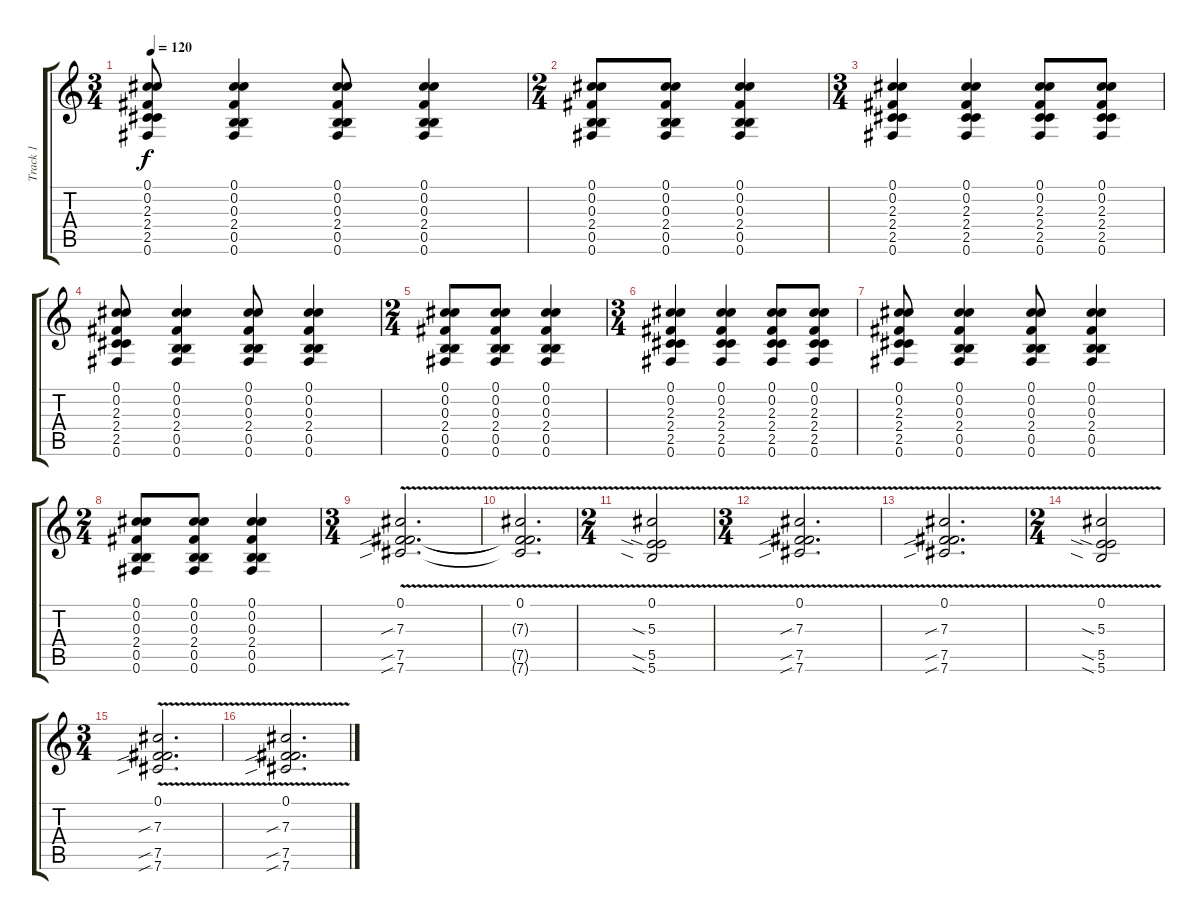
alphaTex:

\track ("Track 1" "Track 1") {instrument distortionguitar}
\staff {score tabs}
\tuning (Db4 Db4 B2 E3 B2 Gb2) {hide}
\ts (3 4)
\tempo 120
\clef g2
\ks c
(0.1 0.2 2.3 2.4 2.5 0.6).8{dy f} (0.1 0.2 0.3 2.4 0.5 0.6).4 (0.1 0.2 0.3 2.4 0.5 0.6).8 (0.1 0.2 0.3 2.4 0.5 0.6).4 |
\ts (2 4)
(0.1 0.2 0.3 2.4 0.5 0.6).8 (0.1 0.2 0.3 2.4 0.5 0.6).8 (0.1 0.2 0.3 2.4 0.5 0.6).4 |
\ts (3 4)
(0.1 0.2 2.3 2.4 2.5 0.6).4 (0.1 0.2 2.3 2.4 2.5 0.6).4 (0.1 0.2 2.3 2.4 2.5 0.6).8 (0.1 0.2 2.3 2.4 2.5 0.6).8 |
(0.1 0.2 2.3 2.4 2.5 0.6).8 (0.1 0.2 0.3 2.4 0.5 0.6).4 (0.1 0.2 0.3 2.4 0.5 0.6).8 (0.1 0.2 0.3 2.4 0.5 0.6).4 |
\ts (2 4)
(0.1 0.2 0.3 2.4 0.5 0.6).8 (0.1 0.2 0.3 2.4 0.5 0.6).8 (0.1 0.2 0.3 2.4 0.5 0.6).4 |
\ts (3 4)
(0.1 0.2 2.3 2.4 2.5 0.6).4 (0.1 0.2 2.3 2.4 2.5 0.6).4 (0.1 0.2 2.3 2.4 2.5 0.6).8 (0.1 0.2 2.3 2.4 2.5 0.6).8 |
(0.1 0.2 2.3 2.4 2.5 0.6).8 (0.1 0.2 0.3 2.4 0.5 0.6).4 (0.1 0.2 0.3 2.4 0.5 0.6).8 (0.1 0.2 0.3 2.4 0.5 0.6).4 |
\ts (2 4)
(0.1 0.2 0.3 2.4 0.5 0.6).8 (0.1 0.2 0.3 2.4 0.5 0.6).8 (0.1 0.2 0.3 2.4 0.5 0.6).4 |
\ts (3 4)
(0.1{v} 7.3{sib} 7.5{sib} 7.6{sib}).2{d} |
(0.1 7.3{t} 7.5{t} 7.6{v t}).2{d} |
\ts (2 4)
(0.1 5.3{sia} 5.5{sia} 5.6{v sia}).2 |
\ts (3 4)
(0.1{v} 7.3{sib} 7.5{sib} 7.6{sib}).2{d} |
(0.1 7.3{v sib} 7.5{sib} 7.6{v sib}).2{d} |
\ts (2 4)
(0.1 5.3{sia} 5.5{sia} 5.6{v sia}).2 |
\ts (3 4)
(0.1{v} 7.3{sib} 7.5{sib} 7.6{sib}).2{d} |
(0.1 7.3{v sib} 7.5{sib} 7.6{v sib}).2{d}
